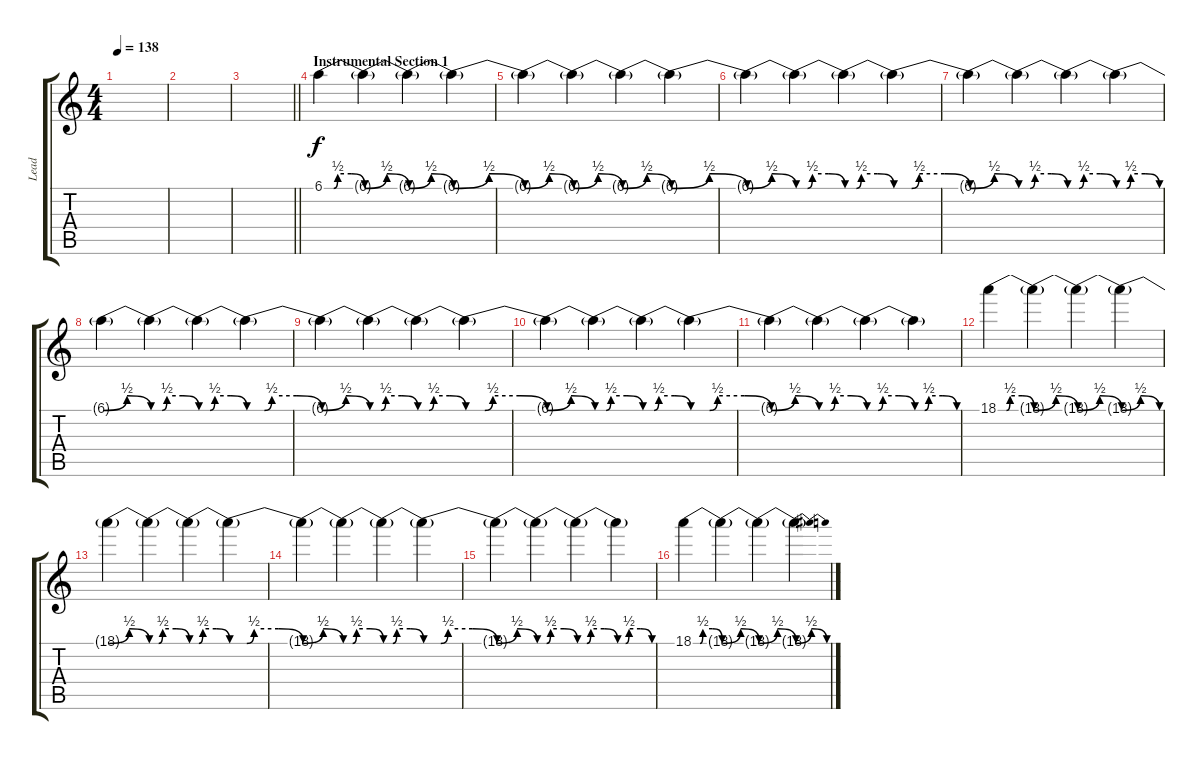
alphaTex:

\track ("Lead" "Lead") {instrument distortionguitar}
\staff {score tabs}
\tuning (Eb4 Bb3 Gb3 Db3 Ab2 Eb2) {hide}
\ts (4 4)
\tempo 138
\clef g2
\ks c
|
|
\barLineRight lightlight
|
\section ("" "Instrumental Section 1")
6.1{be (custom 0 0 14 0 20 2 40 2 60 0)}.4{volume 8} 6.1{be (bendrelease 0 0 20 2 40 2 60 0) t}.4 6.1{be (bendrelease 0 0 20 2 40 2 60 0) t}.4 6.1{be (bendrelease 0 0 20 2 40 2 60 0) t}.4 |
6.1{be (bendrelease 0 0 20 2 40 2 60 0) t}.4 6.1{be (bendrelease 0 0 20 2 40 2 60 0) t}.4 6.1{be (bendrelease 0 0 20 2 40 2 60 0) t}.4 6.1{be (bendrelease 0 0 20 2 40 2 60 0) t}.4 |
6.1{be (bendrelease 0 0 20 2 40 2 60 0) t}.4 6.1{be (custom 0 0 14 0 20 2 40 2 60 0) t}.4 6.1{be (custom 0 0 14 0 20 2 40 2 60 0) t}.4 6.1{be (custom 0 0 14 0 20 2 40 2 60 0) t}.4 |
6.1{be (bendrelease 0 0 20 2 40 2 60 0) t}.4 6.1{be (custom 0 0 14 0 20 2 40 2 60 0) t}.4 6.1{be (custom 0 0 14 0 20 2 40 2 60 0) t}.4 6.1{be (custom 0 0 14 0 20 2 40 2 60 0) t}.4 |
6.1{be (bendrelease 0 0 20 2 40 2 60 0) t}.4 6.1{be (custom 0 0 14 0 20 2 40 2 60 0) t}.4 6.1{be (custom 0 0 14 0 20 2 40 2 60 0) t}.4 6.1{be (custom 0 0 14 0 20 2 40 2 60 0) t}.4 |
6.1{be (bendrelease 0 0 20 2 40 2 60 0) t}.4 6.1{be (custom 0 0 14 0 20 2 40 2 60 0) t}.4 6.1{be (custom 0 0 14 0 20 2 40 2 60 0) t}.4 6.1{be (custom 0 0 14 0 20 2 40 2 60 0) t}.4 |
6.1{be (bendrelease 0 0 20 2 40 2 60 0) t}.4 6.1{be (custom 0 0 14 0 20 2 40 2 60 0) t}.4 6.1{be (custom 0 0 14 0 20 2 40 2 60 0) t}.4 6.1{be (custom 0 0 14 0 20 2 40 2 60 0) t}.4 |
6.1{be (bendrelease 0 0 20 2 40 2 60 0) t}.4 6.1{be (custom 0 0 14 0 20 2 40 2 60 0) t}.4 6.1{be (custom 0 0 14 0 20 2 40 2 60 0) t}.4 6.1{be (custom 0 0 14 0 20 2 40 2 60 0) t}.4 |
18.1{be (custom 0 0 14 0 20 2 40 2 60 0)}.4 18.1{be (bendrelease 0 0 20 2 40 2 60 0) t}.4 18.1{be (bendrelease 0 0 20 2 40 2 60 0) t}.4 18.1{be (bendrelease 0 0 20 2 40 2 60 0) t}.4 |
18.1{be (bendrelease 0 0 20 2 40 2 60 0) t}.4 18.1{be (custom 0 0 14 0 20 2 40 2 60 0) t}.4 18.1{be (custom 0 0 14 0 20 2 40 2 60 0) t}.4 18.1{be (custom 0 0 14 0 20 2 40 2 60 0) t}.4 |
18.1{be (bendrelease 0 0 20 2 40 2 60 0) t}.4 18.1{be (custom 0 0 14 0 20 2 40 2 60 0) t}.4 18.1{be (custom 0 0 14 0 20 2 40 2 60 0) t}.4 18.1{be (custom 0 0 14 0 20 2 40 2 60 0) t}.4 |
18.1{be (bendrelease 0 0 20 2 40 2 60 0) t}.4 18.1{be (custom 0 0 14 0 20 2 40 2 60 0) t}.4 18.1{be (custom 0 0 14 0 20 2 40 2 60 0) t}.4 18.1{be (custom 0 0 14 0 20 2 40 2 60 0) t}.4 |
18.1{be (custom 0 0 14 0 20 2 40 2 60 0)}.4 18.1{be (bendrelease 0 0 20 2 40 2 60 0) t}.4 18.1{be (bendrelease 0 0 20 2 40 2 60 0) t}.4 18.1{be (bendrelease 0 0 20 2 40 2 60 0) t}.4
